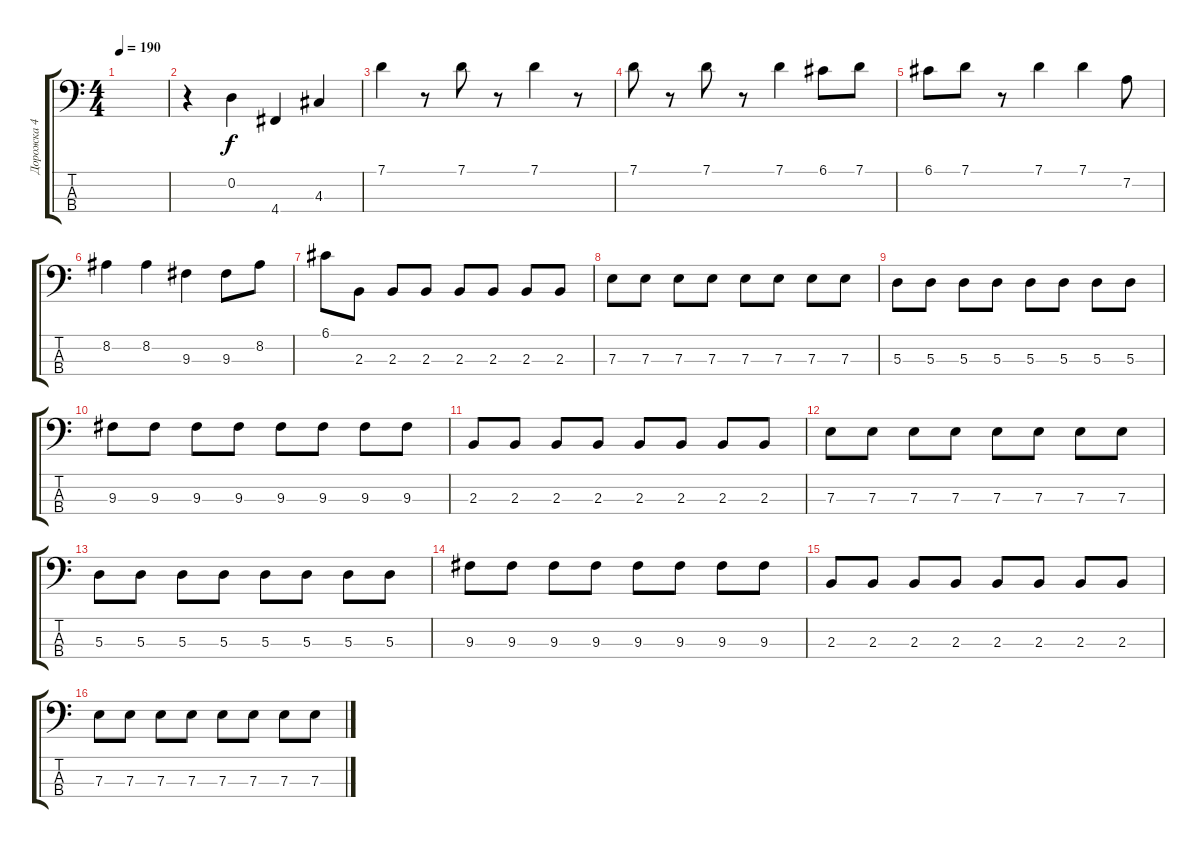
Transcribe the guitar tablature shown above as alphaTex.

\track ("Дорожка 4" "Дорожка 4") {instrument electricbassfinger}
\staff {score tabs}
\tuning (G2 D2 A1 D1) {hide}
\ts (4 4)
\tempo 190
\clef f4
\ks c
|
r.4 0.2.4 4.4.4 4.3.4 |
7.1.4 r.8 7.1.8 r.8 7.1.4 r.8 |
7.1.8 r.8 7.1.8 r.8 7.1.4 6.1.8 7.1.8 |
6.1.8 7.1.8 r.8 7.1.4 7.1.4 7.2.8 |
8.2.4 8.2.4 9.3.4 9.3.8 8.2.8 |
6.1.8 2.3.8 2.3.8 2.3.8 2.3.8 2.3.8 2.3.8 2.3.8 |
7.3.8 7.3.8 7.3.8 7.3.8 7.3.8 7.3.8 7.3.8 7.3.8 |
5.3.8 5.3.8 5.3.8 5.3.8 5.3.8 5.3.8 5.3.8 5.3.8 |
9.3.8 9.3.8 9.3.8 9.3.8 9.3.8 9.3.8 9.3.8 9.3.8 |
2.3.8 2.3.8 2.3.8 2.3.8 2.3.8 2.3.8 2.3.8 2.3.8 |
7.3.8 7.3.8 7.3.8 7.3.8 7.3.8 7.3.8 7.3.8 7.3.8 |
5.3.8 5.3.8 5.3.8 5.3.8 5.3.8 5.3.8 5.3.8 5.3.8 |
9.3.8 9.3.8 9.3.8 9.3.8 9.3.8 9.3.8 9.3.8 9.3.8 |
2.3.8 2.3.8 2.3.8 2.3.8 2.3.8 2.3.8 2.3.8 2.3.8 |
7.3.8 7.3.8 7.3.8 7.3.8 7.3.8 7.3.8 7.3.8 7.3.8
